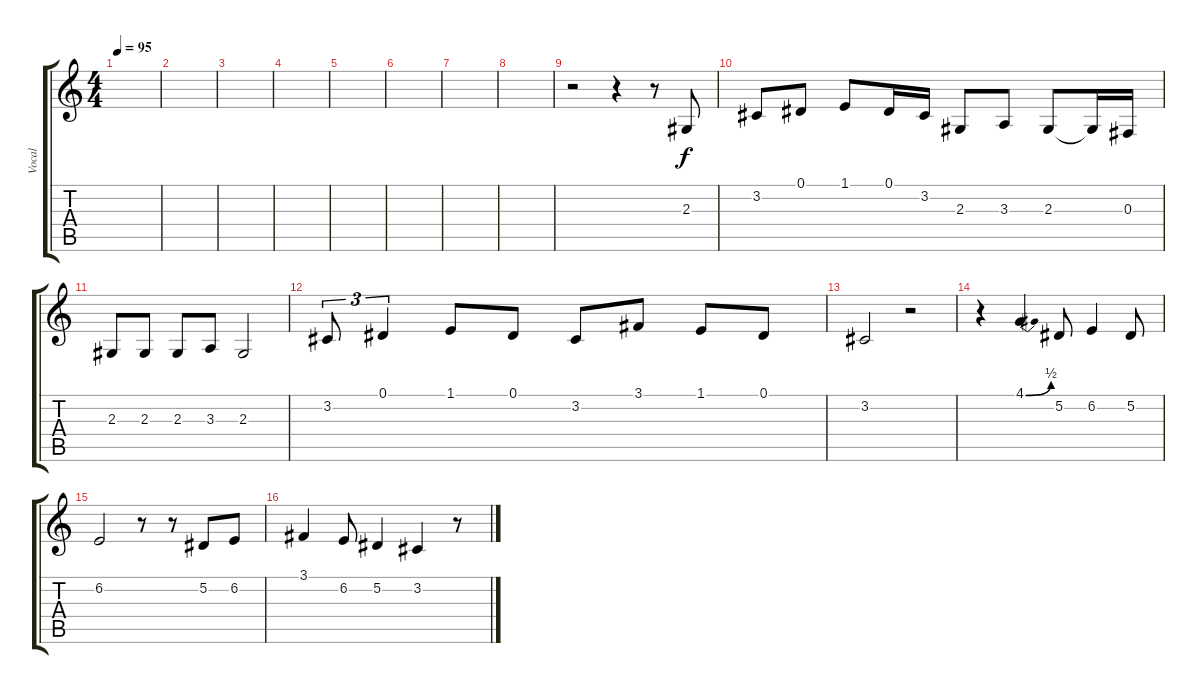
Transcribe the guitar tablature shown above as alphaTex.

\track ("Vocal" "Vocal") {instrument choiraahs}
\staff {score tabs}
\tuning (Eb4 Bb3 Gb3 Db3 Ab2 Eb2) {hide}
\ts (4 4)
\tempo 95
\clef g2
\ks c
|
|
|
|
|
|
|
|
r.2 r.4 r.8 2.3.8 |
3.2.8 0.1.8 1.1.8 0.1.16 3.2.16 2.3.8 3.3.8 2.3.8 2.3{t}.16 0.3.16 |
2.3.8 2.3.8 2.3.8 3.3.8 2.3.2 |
3.2.8{tu (3 2)} 0.1.4{tu (3 2)} 1.1.8 0.1.8 3.2.8 3.1.8 1.1.8 0.1.8 |
3.2.2 r.2 |
r.4 4.1{be (bend 0 0 60 2)}.4 5.2.8 6.2.4 5.2.8 |
6.2.2 r.8 r.8 5.2.8 6.2.8 |
3.1.4 6.2.8 5.2.4 3.2.4 r.8
